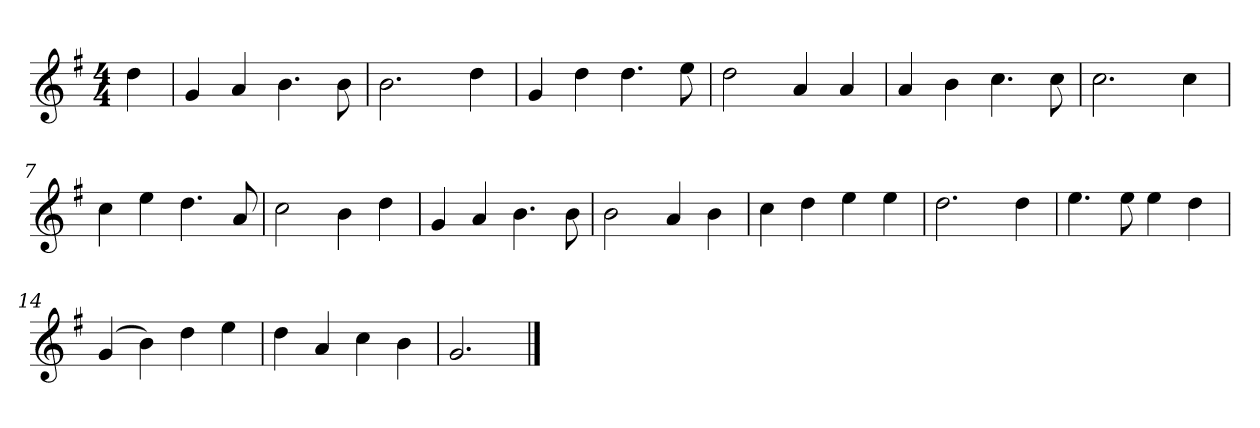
**kern
*part1
*staff1
*k[f#]
*M4/4
*MM120
=
4dd
=1
4g
4a
4.b
8b
=2
2.b
4dd
=3
4g
4dd
4.dd
8ee
=4
2dd
4a
4a
=5
4a
4b
4.cc
8cc
=6
2.cc
4cc
=7
4cc
4ee
4.dd
8a
=8
2cc
4b
4dd
=9
4g
4a
4.b
8b
=10
2b
4a
4b
=11
4cc
4dd
4ee
4ee
=12
2.dd
4dd
=13
4.ee
8ee
4ee
4dd
=14
(4g
4b)
4dd
4ee
=15
4dd
4a
4cc
4b
=16
2.g
==
*-
